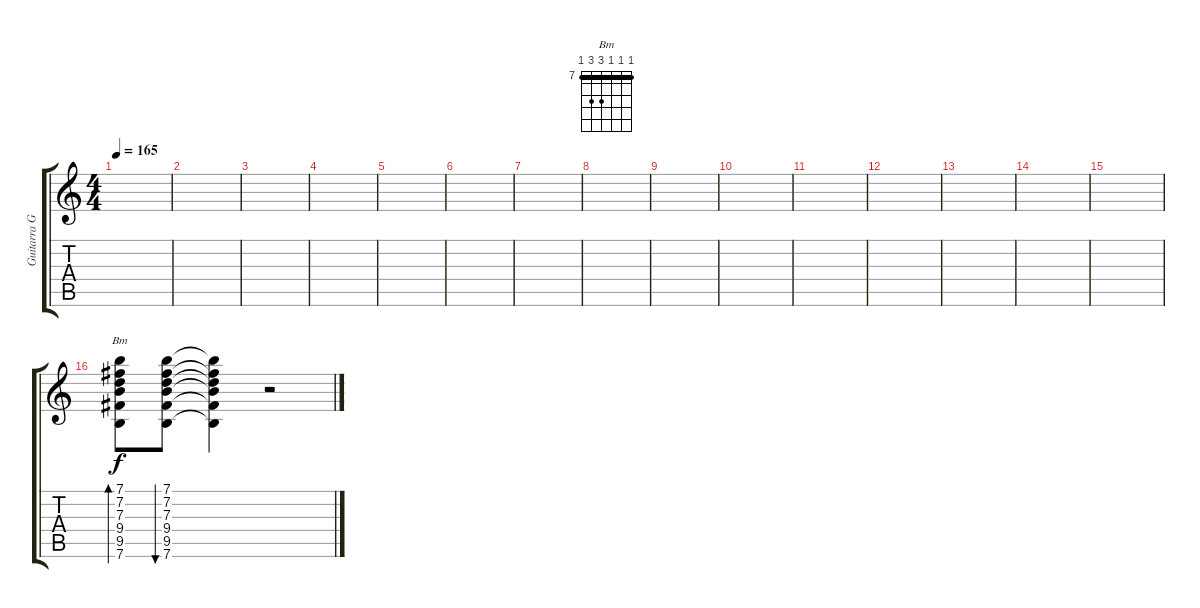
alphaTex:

\track ("Guitarra German Martinez" "Guitarra G") {instrument distortionguitar}
\staff {score tabs}
\tuning (E4 B3 G3 D3 A2 E2) {hide}
\chord ("Bm" 7 7 7 9 9 7) {firstfret 7 barre 7}
\ts (4 4)
\tempo 165
\clef g2
\ks c
|
|
|
|
|
|
|
|
|
|
|
|
|
|
|
(7.1 7.2 7.3 9.4 9.5 7.6).8{bd 30 ch "Bm"} (7.1 7.2 7.3 9.4 9.5 7.6).8{bu 30} (7.1{t} 7.2{t} 7.3{t} 9.4{t} 9.5{t} 7.6{t}).4 r.2
